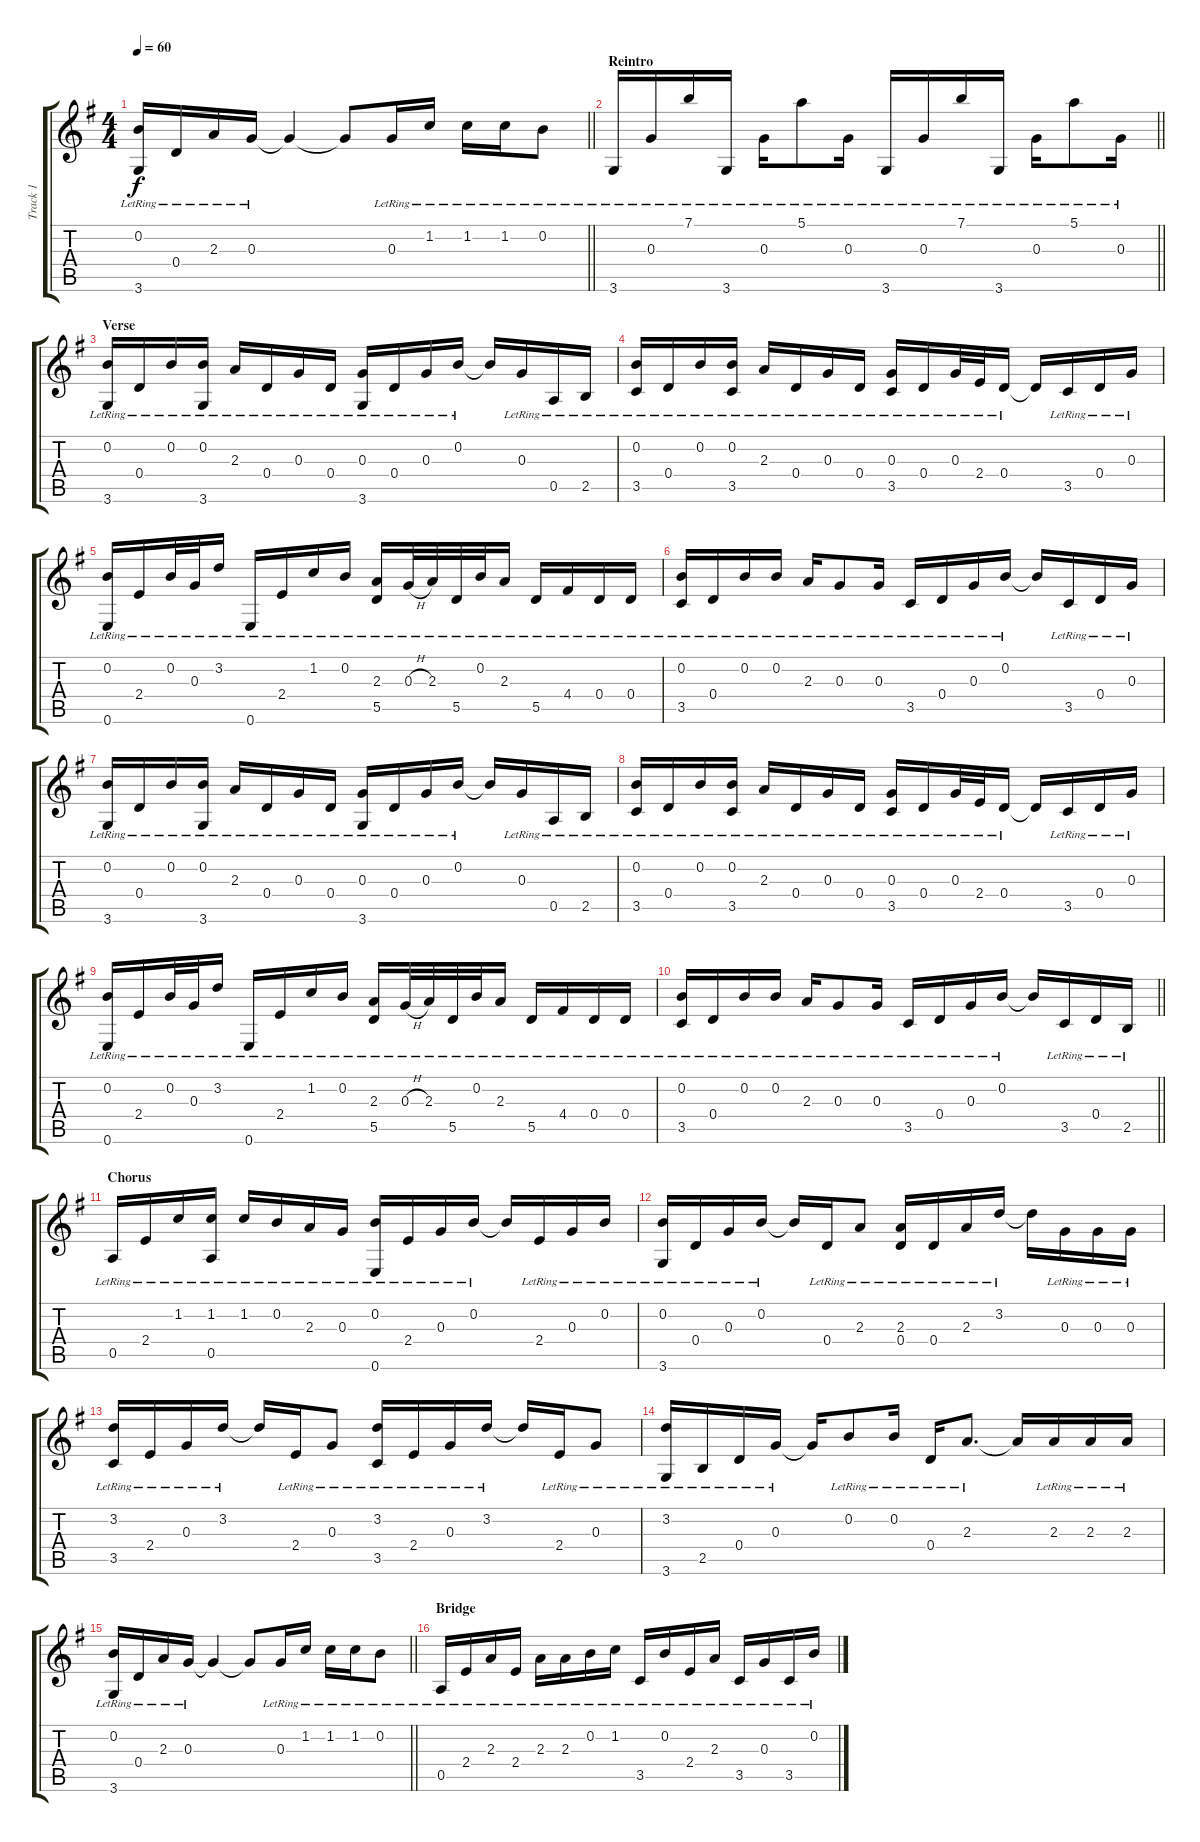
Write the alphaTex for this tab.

\track ("Track 1" "Track 1") {instrument acousticguitarnylon}
\staff {score tabs}
\tuning (E4 B3 G3 D3 A2 E2) {hide}
\ts (4 4)
\tempo 60
\clef g2
\barLineRight lightlight
\ks g
(0.2{lr} 3.6{lr}).16{dy f} 0.4{lr}.16 2.3{lr}.16 0.3{lr}.16 0.3{t}.4 0.3{t}.8 0.3{lr}.16 1.2{lr}.16 1.2{lr}.16 1.2{lr}.16 0.2{lr}.8 |
\section ("" "Reintro")
\barLineRight lightlight
3.6{lr}.16 0.3{lr}.16 7.1{lr}.16 3.6{lr}.16 0.3{lr}.16 5.1{lr}.8 0.3{lr}.16 3.6{lr}.16 0.3{lr}.16 7.1{lr}.16 3.6{lr}.16 0.3{lr}.16 5.1{lr}.8 0.3{lr}.16 |
\section ("" "Verse")
(0.2{lr} 3.6{lr}).16 0.4{lr}.16 0.2{lr}.16 (0.2{lr} 3.6{lr}).16 2.3{lr}.16 0.4{lr}.16 0.3{lr}.16 0.4{lr}.16 (0.3{lr} 3.6{lr}).16 0.4{lr}.16 0.3{lr}.16 0.2{lr}.16 0.2{t}.16 0.3{lr}.16 0.5{lr}.16 2.5{lr}.16 |
(0.2{lr} 3.5{lr}).16 0.4{lr}.16 0.2{lr}.16 (0.2{lr} 3.5{lr}).16 2.3{lr}.16 0.4{lr}.16 0.3{lr}.16 0.4{lr}.16 (0.3{lr} 3.5{lr}).16 0.4{lr}.16 0.3{lr}.32 2.4{lr}.32 0.4{lr}.16 0.4{t}.16 3.5{lr}.16 0.4{lr}.16 0.3{lr}.16 |
(0.2{lr} 0.6{lr}).16 2.4{lr}.16 0.2{lr}.32 0.3{lr}.32 3.2{lr}.16 0.6{lr}.16 2.4{lr}.16 1.2{lr}.16 0.2{lr}.16 (2.3{lr} 5.5{lr}).16 0.3{h lr}.32 2.3{lr}.32 5.5{lr}.32 0.2{lr}.32 2.3{lr}.16 5.5{lr}.16 4.4{lr}.16 0.4{lr}.16 0.4{lr}.16 |
(0.2{lr} 3.5{lr}).16 0.4{lr}.16 0.2{lr}.16 0.2{lr}.16 2.3{lr}.16 0.3{lr}.8 0.3{lr}.16 3.5{lr}.16 0.4{lr}.16 0.3{lr}.16 0.2{lr}.16 0.2{t}.16 3.5{lr}.16 0.4{lr}.16 0.3{lr}.16 |
(0.2{lr} 3.6{lr}).16 0.4{lr}.16 0.2{lr}.16 (0.2{lr} 3.6{lr}).16 2.3{lr}.16 0.4{lr}.16 0.3{lr}.16 0.4{lr}.16 (0.3{lr} 3.6{lr}).16 0.4{lr}.16 0.3{lr}.16 0.2{lr}.16 0.2{t}.16 0.3{lr}.16 0.5{lr}.16 2.5{lr}.16 |
(0.2{lr} 3.5{lr}).16 0.4{lr}.16 0.2{lr}.16 (0.2{lr} 3.5{lr}).16 2.3{lr}.16 0.4{lr}.16 0.3{lr}.16 0.4{lr}.16 (0.3{lr} 3.5{lr}).16 0.4{lr}.16 0.3{lr}.32 2.4{lr}.32 0.4{lr}.16 0.4{t}.16 3.5{lr}.16 0.4{lr}.16 0.3{lr}.16 |
(0.2{lr} 0.6{lr}).16 2.4{lr}.16 0.2{lr}.32 0.3{lr}.32 3.2{lr}.16 0.6{lr}.16 2.4{lr}.16 1.2{lr}.16 0.2{lr}.16 (2.3{lr} 5.5{lr}).16 0.3{h lr}.32 2.3{lr}.32 5.5{lr}.32 0.2{lr}.32 2.3{lr}.16 5.5{lr}.16 4.4{lr}.16 0.4{lr}.16 0.4{lr}.16 |
\barLineRight lightlight
(0.2{lr} 3.5{lr}).16 0.4{lr}.16 0.2{lr}.16 0.2{lr}.16 2.3{lr}.16 0.3{lr}.8 0.3{lr}.16 3.5{lr}.16 0.4{lr}.16 0.3{lr}.16 0.2{lr}.16 0.2{t}.16 3.5{lr}.16 0.4{lr}.16 2.5{lr}.16 |
\section ("" "Chorus")
0.5{lr}.16 2.4{lr}.16 1.2{lr}.16 (1.2{lr} 0.5{lr}).16 1.2{lr}.16 0.2{lr}.16 2.3{lr}.16 0.3{lr}.16 (0.2{lr} 0.6{lr}).16 2.4{lr}.16 0.3{lr}.16 0.2{lr}.16 0.2{t}.16 2.4{lr}.16 0.3{lr}.16 0.2{lr}.16 |
(0.2{lr} 3.6{lr}).16 0.4{lr}.16 0.3{lr}.16 0.2{lr}.16 0.2{t}.16 0.4{lr}.16 2.3{lr}.8 (2.3{lr} 0.4{lr}).16 0.4{lr}.16 2.3{lr}.16 3.2{lr}.16 3.2{t}.16 0.3{lr}.16 0.3{lr}.16 0.3{lr}.16 |
(3.2{lr} 3.5{lr}).16 2.4{lr}.16 0.3{lr}.16 3.2{lr}.16 3.2{t}.16 2.4{lr}.16 0.3{lr}.8 (3.2{lr} 3.5{lr}).16 2.4{lr}.16 0.3{lr}.16 3.2{lr}.16 3.2{t}.16 2.4{lr}.16 0.3{lr}.8 |
(3.2{lr} 3.6{lr}).16 2.5{lr}.16 0.4{lr}.16 0.3{lr}.16 0.3{t}.16 0.2{lr}.8 0.2{lr}.16 0.4{lr}.16 2.3{lr}.8{d} 2.3{t}.16 2.3{lr}.16 2.3{lr}.16 2.3{lr}.16 |
\barLineRight lightlight
(0.2{lr} 3.6{lr}).16 0.4{lr}.16 2.3{lr}.16 0.3{lr}.16 0.3{t}.4 0.3{t}.8 0.3{lr}.16 1.2{lr}.16 1.2{lr}.16 1.2{lr}.16 0.2{lr}.8 |
\section ("" "Bridge")
0.5{lr}.16 2.4{lr}.16 2.3{lr}.16 2.4{lr}.16 2.3{lr}.16 2.3{lr}.16 0.2{lr}.16 1.2{lr}.16 3.5{lr}.16 0.2{lr}.16 2.4{lr}.16 2.3{lr}.16 3.5{lr}.16 0.3{lr}.16 3.5{lr}.16 0.2{lr}.16
